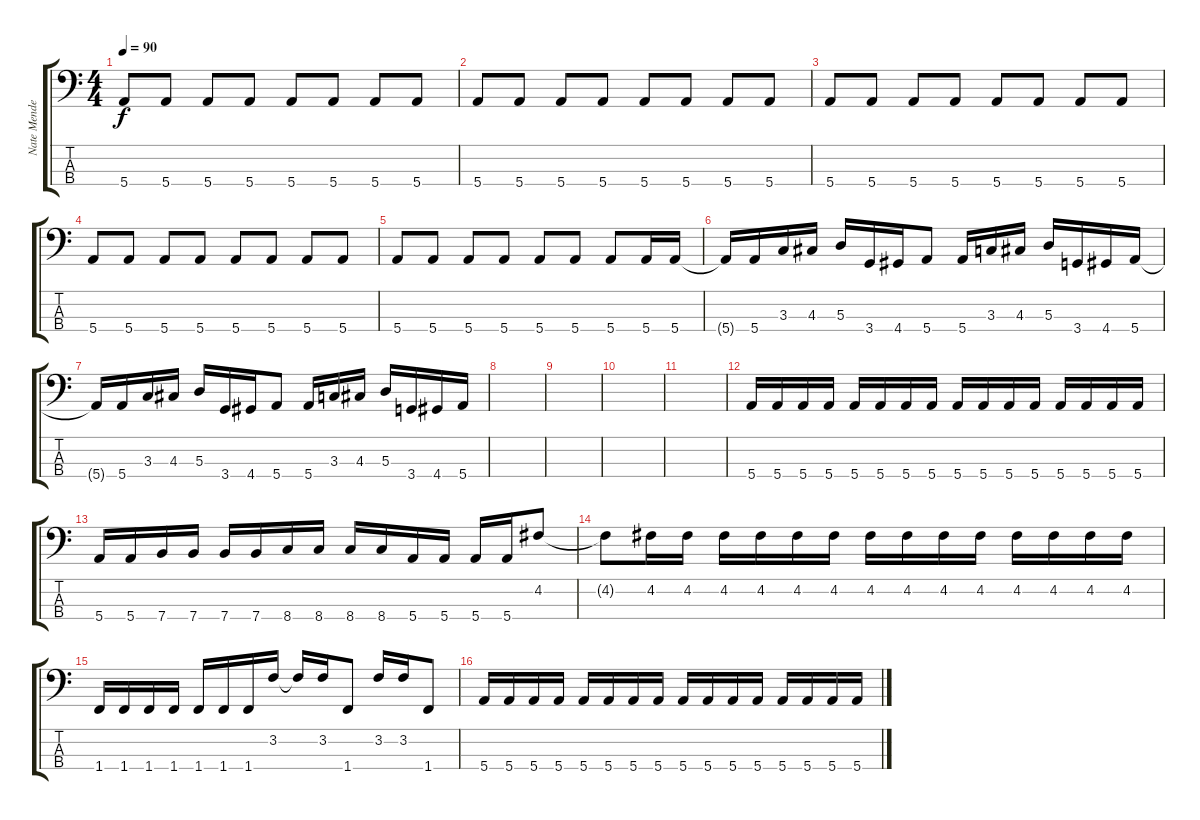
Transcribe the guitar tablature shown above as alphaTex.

\track ("Nate Mendel - Bass Guitar" "Nate Mende") {instrument electricbassfinger}
\staff {score tabs}
\tuning (G2 D2 A1 E1) {hide}
\ts (4 4)
\tempo 90
\clef f4
\ks c
5.4.8{dy f} 5.4.8 5.4.8 5.4.8 5.4.8 5.4.8 5.4.8 5.4.8 |
5.4.8 5.4.8 5.4.8 5.4.8 5.4.8 5.4.8 5.4.8 5.4.8 |
5.4.8 5.4.8 5.4.8 5.4.8 5.4.8 5.4.8 5.4.8 5.4.8 |
5.4.8 5.4.8 5.4.8 5.4.8 5.4.8 5.4.8 5.4.8 5.4.8 |
5.4.8 5.4.8 5.4.8 5.4.8 5.4.8 5.4.8 5.4.8 5.4.16 5.4.16 |
5.4{t}.16 5.4.16 3.3.16 4.3.16 5.3.16 3.4.16 4.4.16 5.4.8 5.4.16 3.3.16 4.3.16 5.3.16 3.4.16 4.4.16 5.4.16 |
5.4{t}.16 5.4.16 3.3.16 4.3.16 5.3.16 3.4.16 4.4.16 5.4.8 5.4.16 3.3.16 4.3.16 5.3.16 3.4.16 4.4.16 5.4.16 |
|
|
|
|
5.4.16 5.4.16 5.4.16 5.4.16 5.4.16 5.4.16 5.4.16 5.4.16 5.4.16 5.4.16 5.4.16 5.4.16 5.4.16 5.4.16 5.4.16 5.4.16 |
5.4.16 5.4.16 7.4.16 7.4.16 7.4.16 7.4.16 8.4.16 8.4.16 8.4.16 8.4.16 5.4.16 5.4.16 5.4.16 5.4.16 4.2.8 |
4.2{t}.8 4.2.16 4.2.16 4.2.16 4.2.16 4.2.16 4.2.16 4.2.16 4.2.16 4.2.16 4.2.16 4.2.16 4.2.16 4.2.16 4.2.16 |
1.4.16 1.4.16 1.4.16 1.4.16 1.4.16 1.4.16 1.4.16 3.2.16 3.2{t}.16 3.2.16 1.4.8 3.2.16 3.2.16 1.4.8 |
5.4.16 5.4.16 5.4.16 5.4.16 5.4.16 5.4.16 5.4.16 5.4.16 5.4.16 5.4.16 5.4.16 5.4.16 5.4.16 5.4.16 5.4.16 5.4.16
